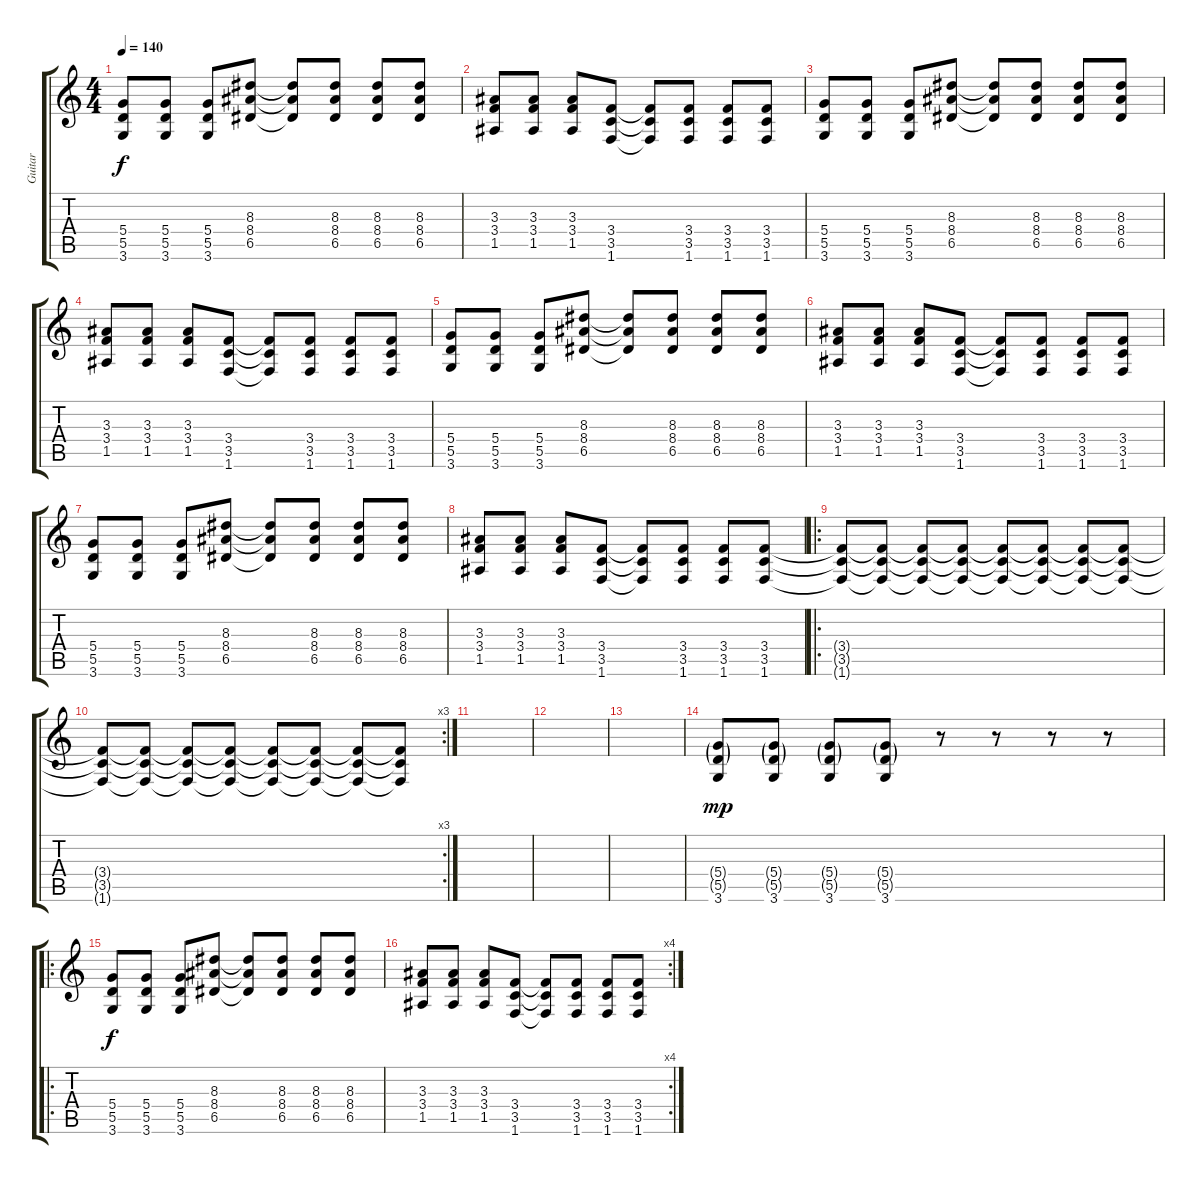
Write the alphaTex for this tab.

\track ("Guitar" "Guitar") {instrument distortionguitar}
\staff {score tabs}
\tuning (E4 B3 G3 D3 A2 E2) {hide}
\ts (4 4)
\tempo 140
\clef g2
\ks c
(5.4 5.5 3.6).8{dy f instrument distortionguitar} (5.4 5.5 3.6).8 (5.4 5.5 3.6).8 (8.3 8.4 6.5).8 (8.3{t} 8.4{t} 6.5{t}).8 (8.3 8.4 6.5).8 (8.3 8.4 6.5).8 (8.3 8.4 6.5).8 |
(3.3 3.4 1.5).8 (3.3 3.4 1.5).8 (3.3 3.4 1.5).8 (3.4 3.5 1.6).8 (3.4{t} 3.5{t} 1.6{t}).8 (3.4 3.5 1.6).8 (3.4 3.5 1.6).8 (3.4 3.5 1.6).8 |
(5.4 5.5 3.6).8 (5.4 5.5 3.6).8 (5.4 5.5 3.6).8 (8.3 8.4 6.5).8 (8.3{t} 8.4{t} 6.5{t}).8 (8.3 8.4 6.5).8 (8.3 8.4 6.5).8 (8.3 8.4 6.5).8 |
(3.3 3.4 1.5).8 (3.3 3.4 1.5).8 (3.3 3.4 1.5).8 (3.4 3.5 1.6).8 (3.4{t} 3.5{t} 1.6{t}).8 (3.4 3.5 1.6).8 (3.4 3.5 1.6).8 (3.4 3.5 1.6).8 |
(5.4 5.5 3.6).8 (5.4 5.5 3.6).8 (5.4 5.5 3.6).8 (8.3 8.4 6.5).8 (8.3{t} 8.4{t} 6.5{t}).8 (8.3 8.4 6.5).8 (8.3 8.4 6.5).8 (8.3 8.4 6.5).8 |
(3.3 3.4 1.5).8 (3.3 3.4 1.5).8 (3.3 3.4 1.5).8 (3.4 3.5 1.6).8 (3.4{t} 3.5{t} 1.6{t}).8 (3.4 3.5 1.6).8 (3.4 3.5 1.6).8 (3.4 3.5 1.6).8 |
(5.4 5.5 3.6).8 (5.4 5.5 3.6).8 (5.4 5.5 3.6).8 (8.3 8.4 6.5).8 (8.3{t} 8.4{t} 6.5{t}).8 (8.3 8.4 6.5).8 (8.3 8.4 6.5).8 (8.3 8.4 6.5).8 |
(3.3 3.4 1.5).8 (3.3 3.4 1.5).8 (3.3 3.4 1.5).8 (3.4 3.5 1.6).8 (3.4{t} 3.5{t} 1.6{t}).8 (3.4 3.5 1.6).8 (3.4 3.5 1.6).8 (3.4 3.5 1.6).8 |
\ro
(3.4{t} 3.5{t} 1.6{t}).8 (3.4{t} 3.5{t} 1.6{t}).8 (3.4{t} 3.5{t} 1.6{t}).8 (3.4{t} 3.5{t} 1.6{t}).8 (3.4{t} 3.5{t} 1.6{t}).8 (3.4{t} 3.5{t} 1.6{t}).8 (3.4{t} 3.5{t} 1.6{t}).8 (3.4{t} 3.5{t} 1.6{t}).8 |
\rc 3
(3.4{t} 3.5{t} 1.6{t}).8 (3.4{t} 3.5{t} 1.6{t}).8 (3.4{t} 3.5{t} 1.6{t}).8 (3.4{t} 3.5{t} 1.6{t}).8 (3.4{t} 3.5{t} 1.6{t}).8 (3.4{t} 3.5{t} 1.6{t}).8 (3.4{t} 3.5{t} 1.6{t}).8 (3.4{t} 3.5{t} 1.6{t}).8 |
|
|
|
(5.4{g} 5.5{g} 3.6).8{dy mp} (5.4{g} 5.5{g} 3.6).8 (5.4{g} 5.5{g} 3.6).8 (5.4{g} 5.5{g} 3.6).8 r.8 r.8 r.8 r.8 |
\ro
(5.4 5.5 3.6).8{dy f volume 13} (5.4 5.5 3.6).8 (5.4 5.5 3.6).8 (8.3 8.4 6.5).8 (8.3{t} 8.4{t} 6.5{t}).8 (8.3 8.4 6.5).8 (8.3 8.4 6.5).8 (8.3 8.4 6.5).8 |
\rc 4
(3.3 3.4 1.5).8 (3.3 3.4 1.5).8 (3.3 3.4 1.5).8 (3.4 3.5 1.6).8 (3.4{t} 3.5{t} 1.6{t}).8 (3.4 3.5 1.6).8 (3.4 3.5 1.6).8 (3.4 3.5 1.6).8
